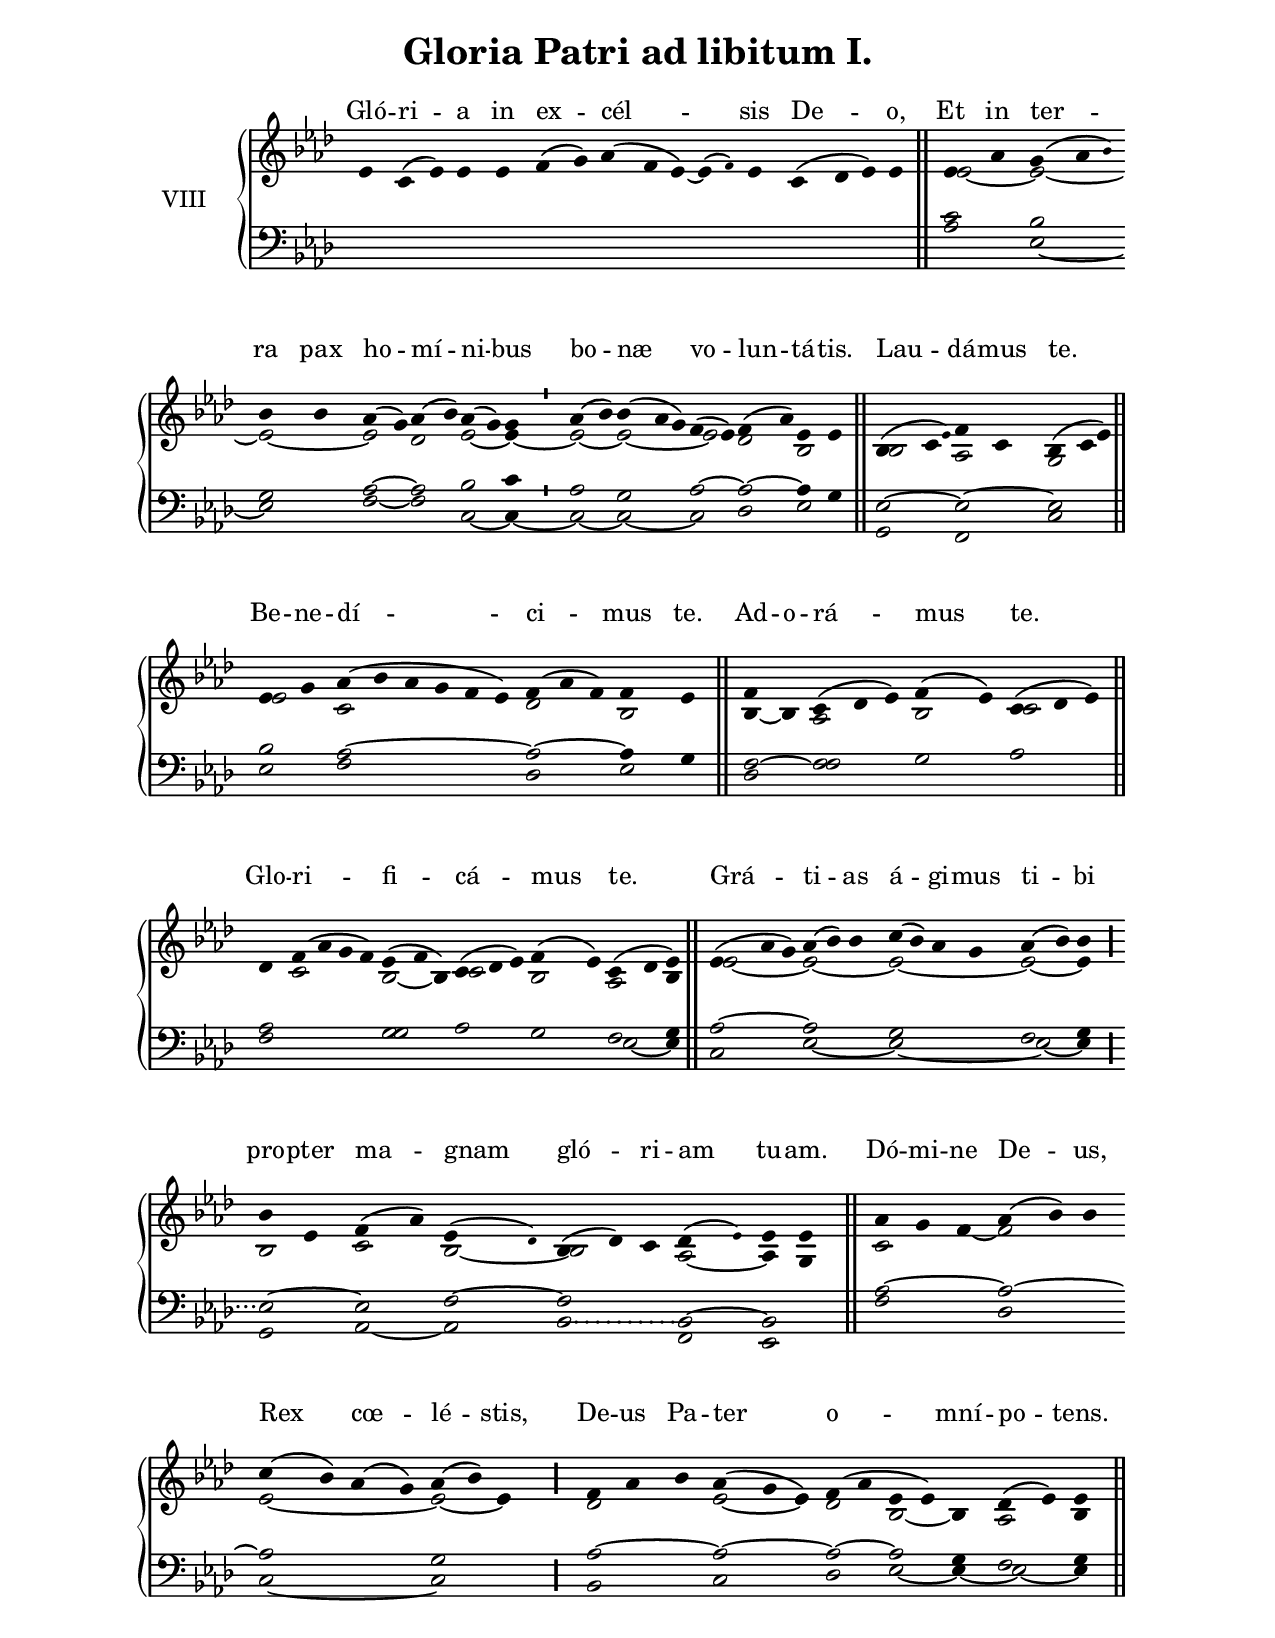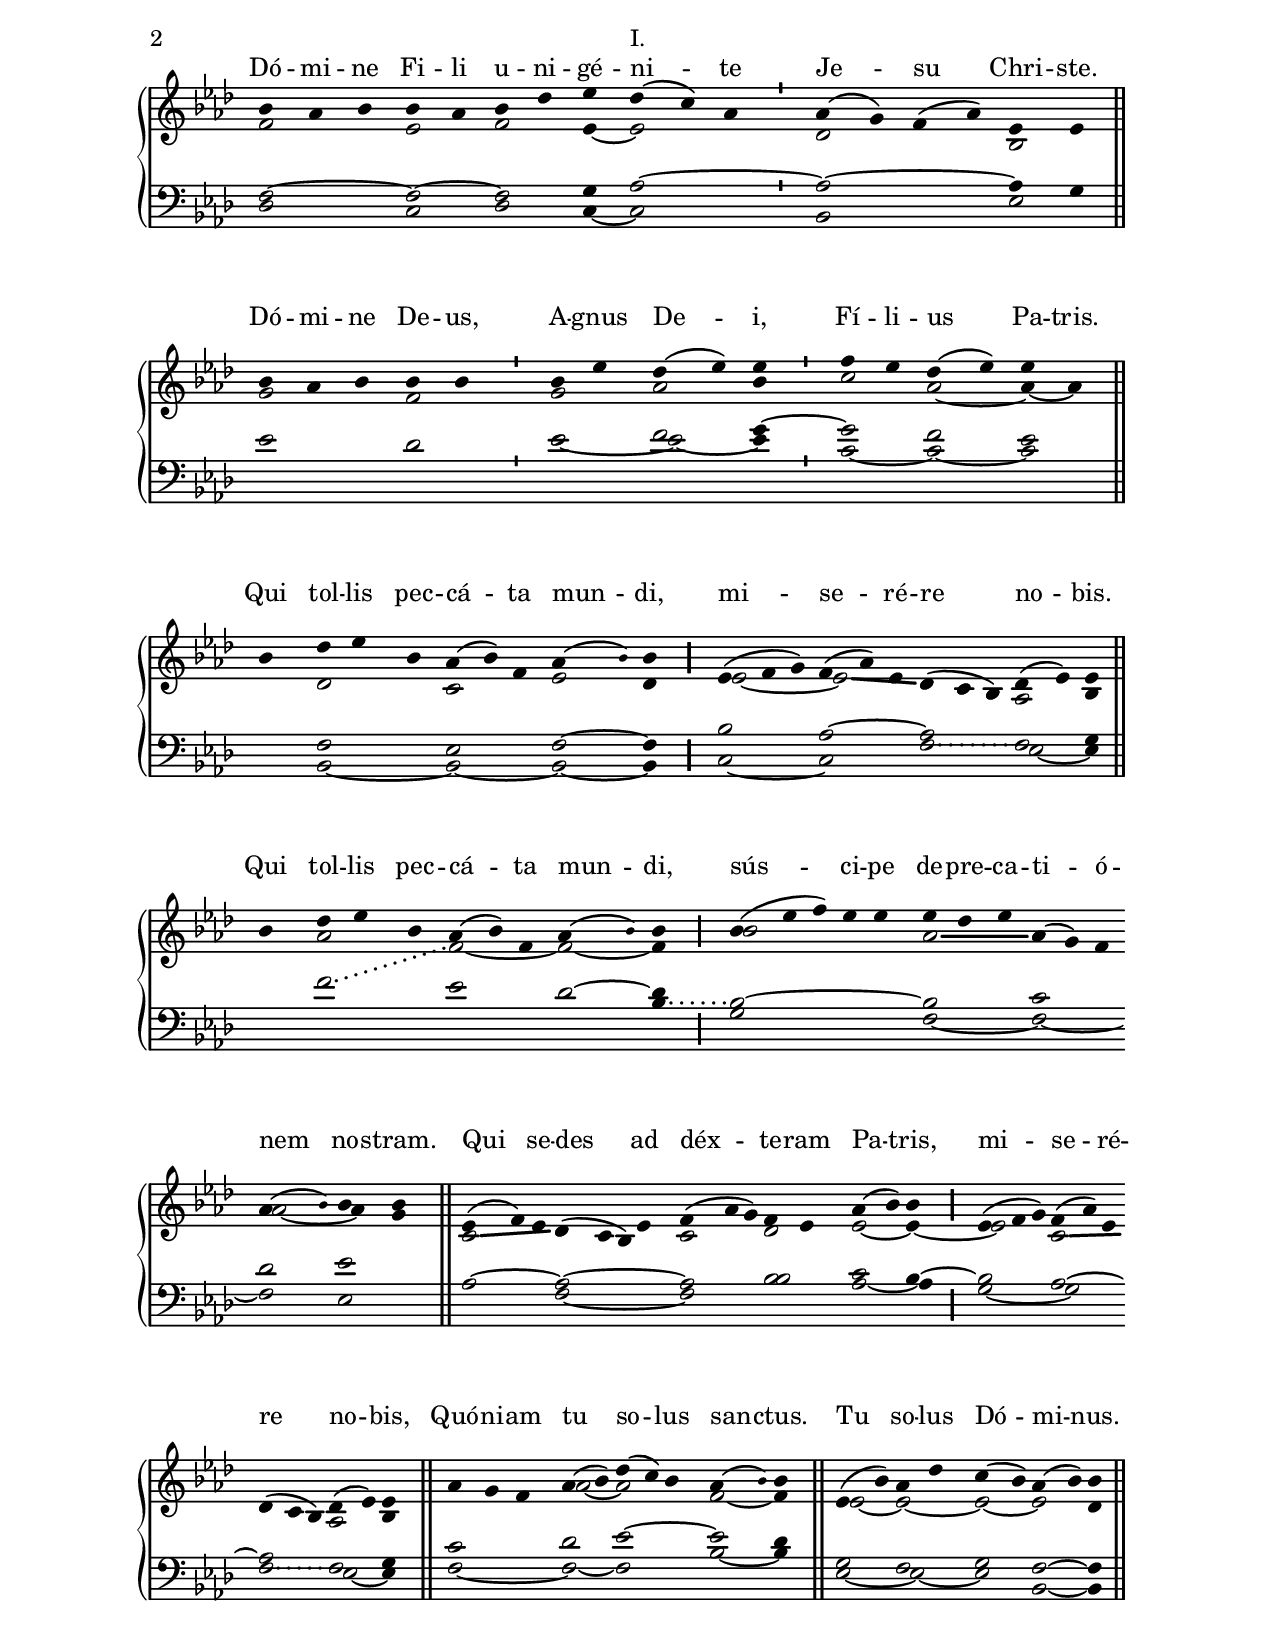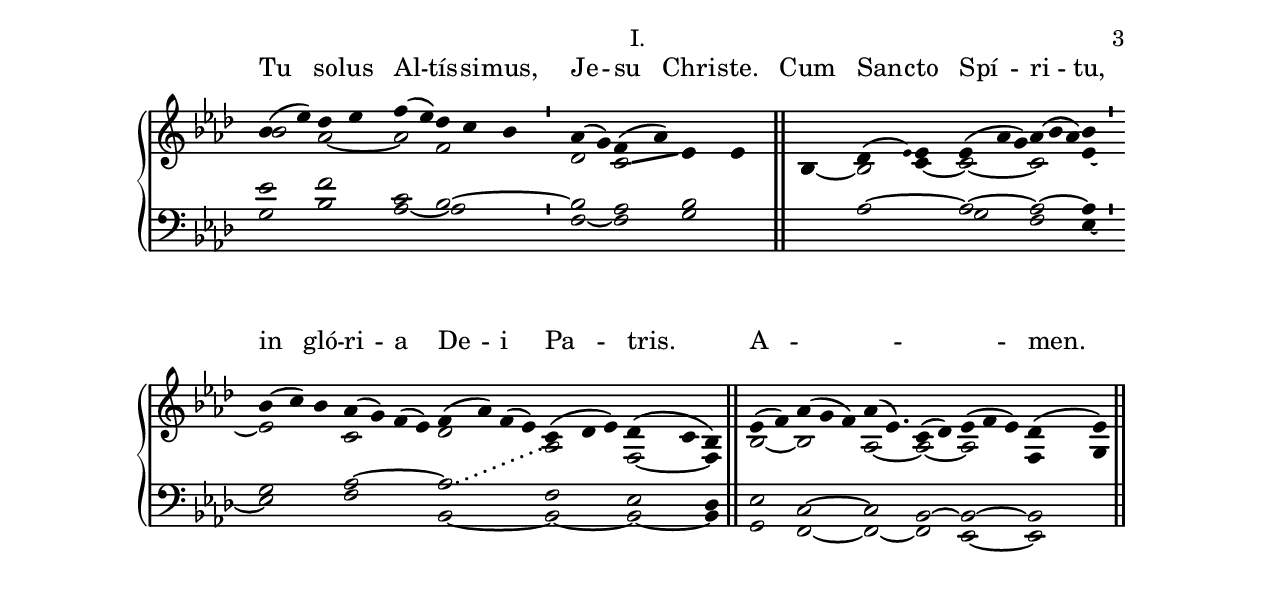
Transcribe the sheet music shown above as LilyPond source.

\version "2.18"
\include "gregorian.ly"
\include "noh2.ily"

%Page reference: page v.139
%(volume.page)

global = {
 \key ees \mixolydian
 \cadenzaOn 
 \override Glissando #'thickness = #2.0
}

\header {
  title = \markup \center-column {"Gloria Patri ad libitum I." \vspace #1 }
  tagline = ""
  composer = ""
}

\paper {
 #(include-special-characters)
  oddHeaderMarkup = \markup \fill-line {
    \line {}
    \center-column {
      \on-the-fly #first-page     " "
      \on-the-fly #not-first-page "I."
    }
    \line { \on-the-fly #print-page-number-check-first \fromproperty #'page:page-number-string }
  }
  evenHeaderMarkup = \markup \fill-line {
    \line { \on-the-fly #print-page-number-check-first \fromproperty #'page:page-number-string }
    \center-column { "I." }
    \line {}
  }
}

chantText = \lyricmode {
Gló -- ri -- a in ex -- cél -- sis De -- o, 
Et in ter -- ra pax ho -- mí -- ni -- bus bo -- næ vo -- lun -- tá -- tis. 
Lau -- dá -- mus te. 
Be -- ne -- dí -- ci -- mus te. 
Ad -- o -- rá -- mus te. 
Glo -- ri -- fi -- cá -- mus te. 
Grá -- ti -- as á -- gi -- mus ti -- bi 
pro -- pter ma -- gnam gló -- ri -- am tu -- am. 
Dó -- mi -- ne De -- us, Rex cœ -- lé -- stis, 
De -- us Pa -- ter o -- mní -- po -- tens. 
Dó -- mi -- ne Fi -- li u -- ni -- gé -- ni -- te Je -- su Chri -- ste. 
Dó -- mi -- ne De -- us, A -- gnus De -- i, Fí -- li -- us Pa -- tris. 
Qui tol -- lis pec -- cá -- ta mun -- di, 
mi -- se -- ré -- re no -- bis. 
Qui tol -- lis pec -- cá -- ta mun -- di, 
sús -- ci -- pe de -- pre -- ca -- ti -- ó -- nem no -- stram. 
Qui se -- des ad déx -- te -- ram Pa -- tris, 
mi -- se -- ré -- re no -- bis, 
Quó -- ni -- am tu so -- lus san -- ctus. 
Tu so -- lus Dó -- mi -- nus. 
Tu so -- lus Al -- tís -- si -- mus, Je -- su Chri -- ste. 
Cum San -- cto Spí -- ri -- tu, in gló -- ri -- a De -- i Pa -- tris. 
A -- _ _ _ _ men. }

chantMusic = {
\tieDown   ees'4 c'4 ( ees'4) ees'4 ees'4 f'4 ( g'4) aes'4 ( f'4 ees'4) ~ ees'4 ( \once \tweak #'font-size #-4 f' ) ees'4 c'4 ( des'4 ees'4) ees'4 \finalis
 ees'4 aes'4 g'4 ( aes'4 \once \tweak #'font-size #-4 bes' ) \forceBreak
 bes'4 bes'4 aes'4 ( g'4) aes'4 ( bes'4) aes'4 ( g'4) g'4 \divisioMinima
 aes'4 ( bes'4) bes'4 ( aes'4 g'4) f'4 ( ees'4) f'4 ( aes'4) ees'4 ees'4 \finalis
 bes4 ( c'4 \once \tweak #'font-size #-4 ees' ) f'4 c'4 bes4 ( c'4 ees'4) \finalis
 \forceBreak
 ees'4 g'4 aes'4 ( bes'4 aes'4 g'4 f'4 ees'4) f'4 ( aes'4 f'4) f'4 ees'4 \finalis
 f'4 bes4 c'4 ( des'4 ees'4) f'4 ( ees'4) c'4 ( des'4 ees'4) \finalis
 \forceBreak
 des'4 f'4 ( aes'4 g'4 f'4) ees'4 ( f'4 bes4) c'4 ( des'4 ees'4) f'4 ( ees'4) c'4 ( des'4 ees'4) \finalis
 ees'4 ( aes'4 g'4) aes'4 ( bes'4) bes'4 c''4 ( bes'4) aes'4 g'4 aes'4 ( bes'4) bes'4 \divisioMaior
 \forceBreak
 bes'4 ees'4 f'4 ( aes'4) ees'4 ( \once \tweak #'font-size #-4 des' ) bes4 ( des'4) c'4 des'4 ( \once \tweak #'font-size #-4 ees' ) ees'4 ees'4 \finalis
 aes'4 g'4 f'4 aes'4 ( bes'4) bes'4  \forceBreak
 c''4 ( bes'4) aes'4 ( g'4) aes'4 ( bes'4) ees'4 \divisioMaior
 f'4 aes'4 bes'4 aes'4 ( g'4 ees'4) f'4 ( aes'4 ees'4 ees'4) bes4 des'4 ( ees'4) ees'4 \finalis
 \forceBreak
 bes'4 aes'4 bes'4 bes'4 aes'4 bes'4 des''4 ees''4 des''4 ( c''4) aes'4 \divisioMinima
 aes'4 ( g'4) f'4 ( aes'4) ees'4 ees'4 \finalis
 \forceBreak
 bes'4 aes'4 bes'4 bes'4 bes'4 \divisioMinima
 bes'4 ees''4 des''4 ( ees''4) ees''4 \divisioMinima
 f''4 ees''4 des''4 ( ees''4) ees''4 aes'4 \finalis
 \forceBreak
 bes'4 des''4 ees''4 bes'4 aes'4 ( bes'4) f'4 aes'4 ( \once \tweak #'font-size #-4 bes' ) bes'4 \divisioMaior
 ees'4 ( f'4 g'4) f'4 ( aes'4) ees'4 des'4 ( c'4 bes4) des'4 ( ees'4) ees'4 \finalis
 \forceBreak
 bes'4 des''4 ees''4 bes'4 aes'4 ( bes'4) f'4 aes'4 ( \once \tweak #'font-size #-4 bes' ) bes'4 \divisioMaior
 bes'4 ( ees''4 f''4) ees''4 ees''4 ees''4 des''4 ees''4 aes'4 ( g'4) f'4 \forceBreak
 aes'4 ( \once \tweak #'font-size #-4 bes' ) bes'4 bes'4 \finalis
 ees'4 ( f'4) ees'4 des'4 ( c'4 bes4) ees'4 f'4 ( aes'4 g'4) f'4 ees'4 aes'4 ( bes'4) bes'4 \divisioMaior
 ees'4 ( f'4 g'4) f'4 ( aes'4) ees'4 \forceBreak
 des'4 ( c'4 bes4) des'4 ( ees'4) ees'4 \finalis
 aes'4 g'4 f'4 aes'4 ( bes'4) des''4 ( c''4) bes'4 aes'4 ( \once \tweak #'font-size #-4 bes' ) bes'4 \finalis
 ees'4 ( bes'4) aes'4 des''4 c''4 ( bes'4) aes'4 ( bes'4) bes'4 \finalis
 \forceBreak
 bes'4 ( ees''4) des''4 ees''4 f''4 ( ees''4) des''4 c''4 bes'4 \divisioMinima
 aes'4 ( g'4) f'4 ( aes'4) ees'4 ees'4 \finalis
 bes4 des'4 ( \once \tweak #'font-size #-4 ees' ) ees'4 ees'4 ( aes'4 g'4) aes'4 ( bes'4 aes'4) bes'4 \divisioMinima
 \forceBreak
 bes'4 ( c''4) bes'4 aes'4 ( g'4) f'4 ( ees'4) f'4 ( aes'4) f'4 ( ees'4) c'4 ( des'4 ees'4) des'4 ( c'4 bes4) \finalis
 ees'4 ( f'4) aes'4 ( g'4 f'4) aes'4 ( ees'4.) c'4 ( des'4) ees'4 ( f'4 ees'4) des'4 ( ees'4) \finalis

}

altoMusic = {
r2*17/2 \finalis
ees'2 ~ ees'2*3/2 ~ ees'2 ~ ees'2 des'2 ees'2 ~ ees'4 ~ \divisioMinima
ees'2 ~ ees'2*3/2 ~ ees'2 des'2 bes2 \finalis
bes2*3/2 aes2 g2*3/2 \finalis
ees'2 c'2*6/2 des'2*3/2 bes2 \finalis
bes4 ~ bes4 aes2*3/2 bes2 c'2*3/2 \finalis
r4 c'2*4/2 bes2 ~ bes4 c'2*3/2 bes2 aes2 bes4 \finalis
ees'2*3/2 ~ ees'2*3/2 ~ ees'2*4/2 ~ ees'2 ~ ees'4 \divisioMaior
bes2 c'2 bes2 ~ bes2*3/2 aes2 ~ aes4 g4 \finalis
c'2 f'4 ~ f'2*3/2 ees'2*4/2 ~ ees'2 ~ ees'4 \divisioMaior
des'2*3/2 ees'2 ~ ees'4 des'2 bes2 ~ bes4 aes2 bes4 \finalis
f'2*3/2 ees'2 f'2 ees'4 ~ ees'2*3/2 \divisioMinima
des'2*4/2 bes2 \finalis
g'2*3/2 f'2 \divisioMinima
g'2 aes'2 bes'4 \divisioMinima
c''2 aes'2 ~ aes'4 ~ aes'4 \finalis
r4 des'2*3/2 c'2*3/2 ees'2 des'4 \divisioMaior
ees'2*3/2 ~ ees'2*3/2 -\tweak Glissando.Y-offset #-0.8 \glissando des'4 c'4 bes4 aes2 bes4 \finalis
r4 aes'2*3/2 f'2*3/2 ~ f'2 ~ f'4 \divisioMaior
bes'2*5/2 aes'2*3/2 -\tweak Glissando.Y-offset #-0.8 \glissando aes'4 r2 aes'2 ~ aes'4 g'4 \finalis
c'2*3/2 -\tweak Glissando.Y-offset #-0.8 \glissando des'4 r2*3/2 c'2*3/2 des'2 ees'2 ~ ees'4 ~ \divisioMaior
\once \override Glissando.breakable = ##t 
\once \override Glissando.after-line-breaking = ##t
ees'2*3/2 c'2*3/2 -\tweak Glissando.Y-offset #-0.8 \glissando \forceBreak des'4 r2 aes2 bes4 \finalis
r2*3/2 aes'2 ~ aes'2*3/2 f'2 ~ f'4 \finalis
ees'2 ~ ees'2 ~ ees'2 ~ ees'2 des'4 \finalis
bes'2 aes'2 ~ aes'2 f'2*3/2 \divisioMinima
des'2 c'2 -\tweak Glissando.Y-offset #-0.8 \glissando ees'4 ees'4 \finalis
bes4 ~ bes2 c'4 ~ c'2*3/2 ~ c'2*3/2 ees'4 ~ \divisioMinima
ees'2*3/2 c'2*4/2 des'2*4/2 aes2*3/2 f2 ~ f4 \finalis
bes2 ~ bes2*3/2 aes2*5/4 ~ aes2 ~ aes2*3/2 f4 g4 \finalis
}

tenorMusic = {
r2*17/2 \finalis
c'2 bes2*3/2 g2 aes2 ~ aes2 bes2 c'4 \divisioMinima
aes2 g2*3/2 aes2 ~ aes2 ~ aes4 g4 \finalis
ees2*3/2 ~ ees2 ~ ees2*3/2 \finalis
bes2 aes2*6/2 ~ aes2*3/2 ~ aes4 g4 \finalis
f2 ~ f2*3/2 g2 aes2*3/2 \finalis
aes2*5/2 g2*3/2 aes2*3/2 g2 f2 g4 \finalis
aes2*3/2 ~ aes2*3/2 g2*4/2 f2 g4 \divisioMaior
ees2 ~ ees2 f2 ~ f2*3/2 bes,2 ~ bes,2 \finalis
aes2*3/2 ~ aes2*3/2 ~ aes2*4/2 g2*3/2 \divisioMaior
aes2*3/2 ~ aes2*3/2 ~ aes2 ~ aes2 g4 f2 g4 \finalis
f2*3/2 ~ f2 ~ f2 g4 aes2*3/2 ~ \divisioMinima
aes2*4/2 ~ aes4 g4 \finalis
ees'2*3/2 des'2 \divisioMinima
ees'2 f'2 g'4 ~ \divisioMinima
g'2 f'2 ees'2 \finalis
r4 f2*3/2 ees2*3/2 f2 ~ f4 \divisioMaior
bes2*3/2 aes2*3/2 ~ aes2*3/2 f2 g4 \finalis
r4 f'2*3/2 ees'2*3/2 des'2 ~ des'4 \divisioMaior
bes2*5/2 ~ bes2*3/2 c'2*3/2 des'2 ees'2 \finalis
aes2*3/2 ~ aes2*4/2 ~ aes2*3/2 \shiftRight bes2 c'2 bes4 ~ \divisioMaior
bes2*3/2 aes2*3/2 ~ aes2*3/2 f2 g4 \finalis
c'2*3/2 des'2 ees'2*3/2 ~ ees'2 des'4 \finalis
g2 f2 g2 f2 ~ f4 \finalis
ees'2 f'2 c'2 bes2*3/2 ~ \divisioMinima
bes2 aes2 bes2 \finalis
r4 aes2*3/2 ~ aes2*3/2 ~ aes2*3/2 ~ aes4 \divisioMinima
g2*3/2 aes2*4/2 ~ aes2*4/2 f2*3/2 ees2 des4 \finalis
ees2 c2*3/2 ~ c2*5/4 bes,2 ~ bes,2*3/2 ~ bes,2 \finalis
}

bassMusic = {
r2*17/2 \finalis
aes2 ees2*3/2 ~ ees2 f2 ~ f2 c2 ~ c4 ~ \divisioMinima
c2 ~ c2*3/2 ~ c2 des2 ees2 \finalis
g,2*3/2 f,2 c2*3/2 \finalis
ees2 f2*6/2 des2*3/2 ees2 \finalis
des2 \shiftRight f2*8/2 \finalis
f2*5/2 \shiftRight g2*8/2 ees2 ~ ees4 \finalis
c2*3/2 ees2*3/2 ~ ees2*4/2 ~ ees2 ~ ees4 \divisioMaior
g,2 aes,2 ~ aes,2 bes,2*3/2 f,2 ees,2 \finalis
f2*3/2 des2*3/2 c2*4/2 ~ c2*3/2 \divisioMaior
bes,2*3/2 c2*3/2 des2 ees2 ~ ees4 ~ ees2 ~ ees4 \finalis
des2*3/2 c2 des2 c4 ~ c2*3/2 \divisioMinima
bes,2*4/2 ees2 \finalis
r2*5/2 ees'2 ~ ees'2 ~ ees'4 \divisioMinima
c'2 ~ c'2 ~ c'2 \finalis
r4 bes,2*3/2 ~ bes,2*3/2 ~ bes,2 ~ bes,4 \divisioMaior
c2*3/2 ~ c2*3/2 f2*3/2 ees2 ~ ees4 \finalis
r2*9/2 bes4 \divisioMaior
g2*5/2 f2*3/2 ~ f2*3/2 ~ f2 ees2 \finalis
r2*3/2 f2*4/2 ~ f2*3/2 bes2 aes2 ~ aes4 \divisioMaior
g2*3/2 ~ g2*3/2 f2*3/2 ees2 ~ ees4 \finalis
f2*3/2 ~ f2 ~ f2*3/2 bes2 ~ bes4 \finalis
ees2 ~ ees2 ~ ees2 bes,2 ~ bes,4 \finalis
g2 bes2 aes2 ~ aes2*3/2 \divisioMinima
f2 ~ f2 g2 \finalis
r2*4/2 g2*3/2 f2*3/2 ees4 ~ \divisioMinima
ees2*3/2 f2*4/2 bes,2*4/2 ~ bes,2*3/2 ~ bes,2 ~ bes,4 \finalis
g,2 f,2*3/2 ~ f,2*5/4 ~ f,2 ees,2*3/2 ~ ees,2 \finalis
}

voiceLines = {
\voiceLineStyle


s2*101/2
\allowVoiceLineBreak
\voiceLine "down" "down" ees2*1/2 ees2*1/2


s2*5/2
\allowVoiceLineBreak
\voiceLine "down" "down" bes,2*3/2 bes,2*1/2


s2*79/2
\allowVoiceLineBreak
\voiceLine "down" "down" f2*3/2 f2*1/2


s2*3/2
\allowVoiceLineBreak
\voiceLine "down" "up" f'2*3/2 f'2*1/2


s2*4/2
\allowVoiceLineBreak
\voiceLine "down" "down" bes2*1/2 bes2*1/2


s2*35/2
\allowVoiceLineBreak
\voiceLine "down" "down" f2*3/2 f2*1/2


s2*55/2
\allowVoiceLineBreak
\voiceLine "down" "up" aes2*4/2 aes2*0

%s2*0/2
%\allowVoiceLineBreak
%\voiceLine "down" "up" aes2*3/2 aes2*1/2

}

\score{
  <<
    \new GrandStaff <<
      \set GrandStaff.autoBeaming = ##f
      \set GrandStaff.instrumentName = \markup \center-column {
        "VIII"
      }
      \new Staff = up <<
        \new Voice = "chant" {
          \voiceOne \global \chantMusic
        }
        \new Voice {
          \voiceTwo \global \altoMusic
        }
      >>

      \new Staff = down <<
        \clef bass
        \new Voice {
          \voiceOne \global \tenorMusic
        }
        \new Voice {
          \voiceTwo \global \bassMusic
        }
	\new Voice {
        \voiceThree \global \voiceLines
        }
      >>
    >>
    \new Lyrics \lyricsto chant {
      \chantText
    }
  >>
  \layout{
  }
  \midi{
    \tempo 4 = 125
  }
}
